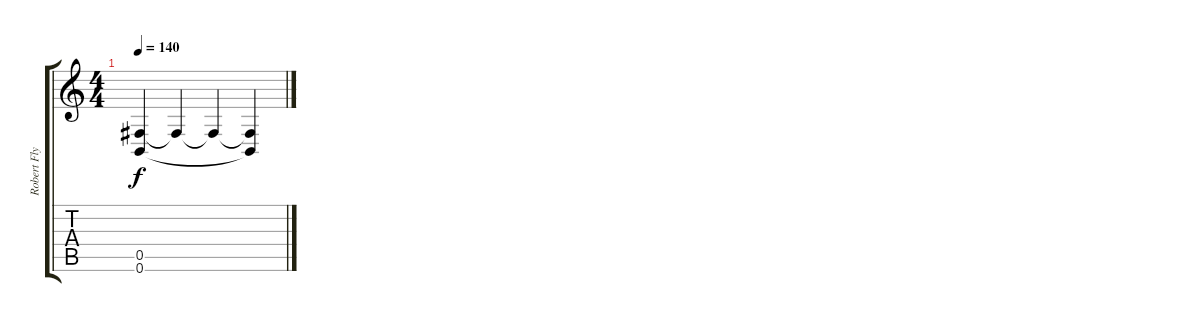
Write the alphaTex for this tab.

\track ("Robert Flynn" "Robert Fly") {instrument distortionguitar}
\staff {score tabs}
\tuning (Db4 Ab3 E3 B2 Gb2 B1) {hide}
\ts (4 4)
\tempo 140
\clef g2
\ks c
(0.5{t} 0.6{t}).4{dy f} 0.5{t}.4 0.5{t}.4 (0.5{t} 0.6{t}).4
